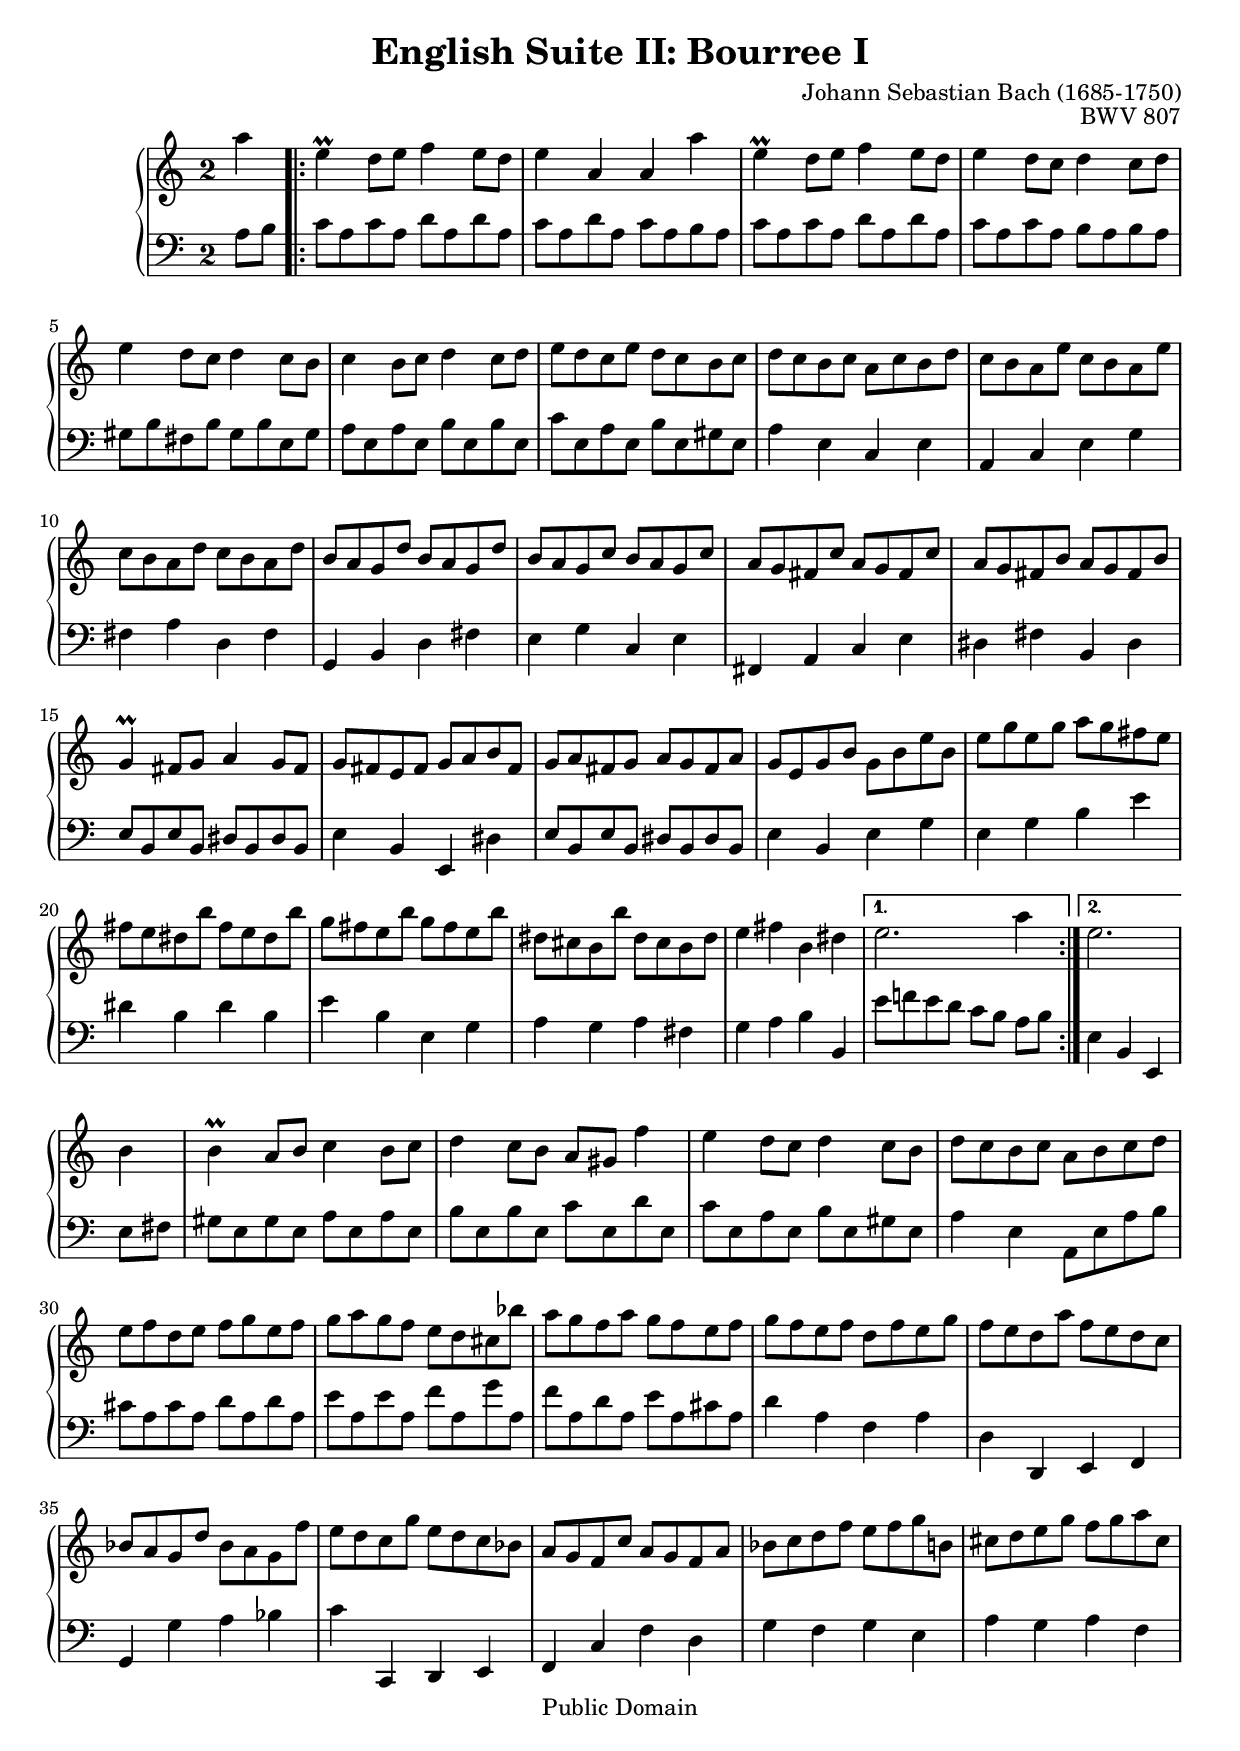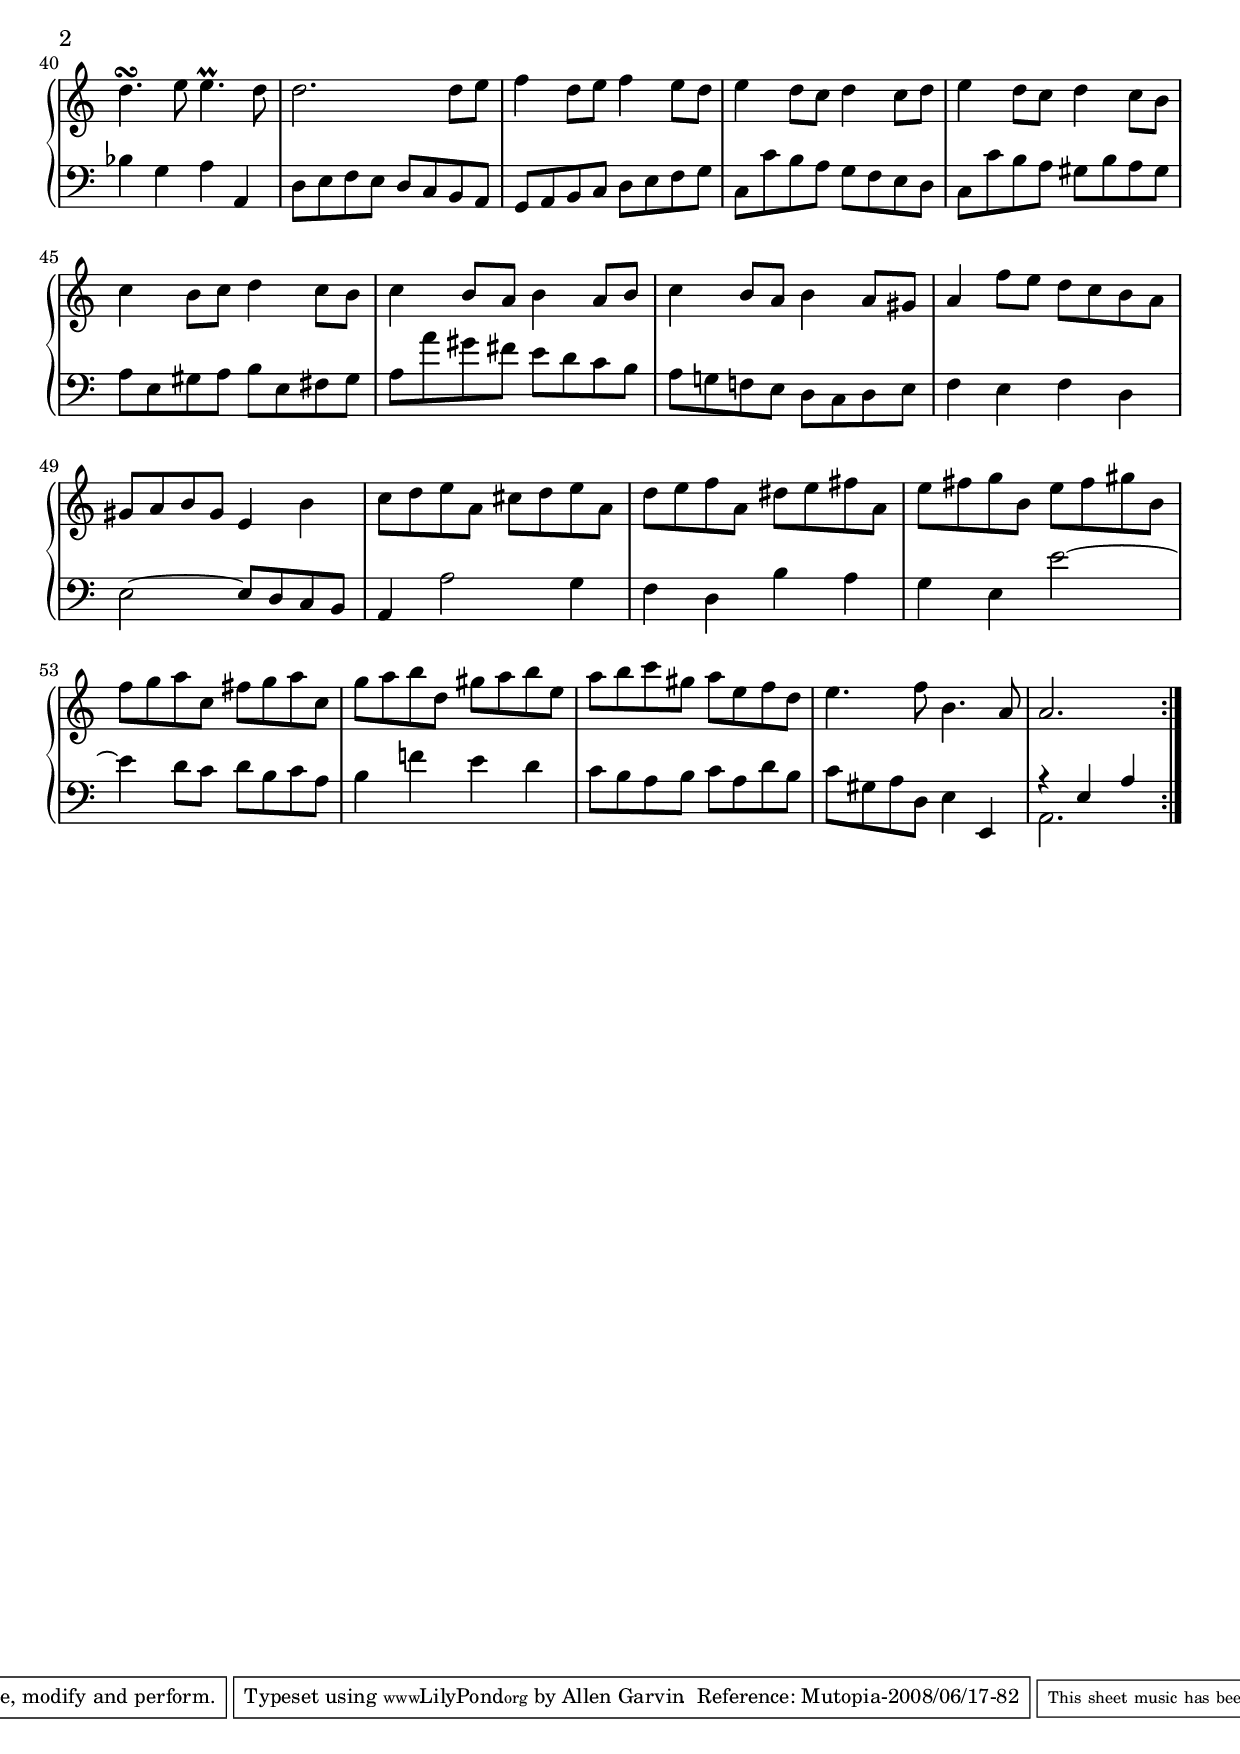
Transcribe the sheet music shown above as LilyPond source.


\include "english.ly"

\header {
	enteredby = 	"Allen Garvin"
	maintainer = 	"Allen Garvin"
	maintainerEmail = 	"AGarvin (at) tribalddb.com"
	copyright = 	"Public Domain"
	filename = 	"bach-english-suite-2-bourree-1.ly"
	title = 	"English Suite II: Bourree I"
	opus = 	"BWV 807"
	composer =	"Johann Sebastian Bach (1685-1750)"
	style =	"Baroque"
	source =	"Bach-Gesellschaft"
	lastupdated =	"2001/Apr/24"

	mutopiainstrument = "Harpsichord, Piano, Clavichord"
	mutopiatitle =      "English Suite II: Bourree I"
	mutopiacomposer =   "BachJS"
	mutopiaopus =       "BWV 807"
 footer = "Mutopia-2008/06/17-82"
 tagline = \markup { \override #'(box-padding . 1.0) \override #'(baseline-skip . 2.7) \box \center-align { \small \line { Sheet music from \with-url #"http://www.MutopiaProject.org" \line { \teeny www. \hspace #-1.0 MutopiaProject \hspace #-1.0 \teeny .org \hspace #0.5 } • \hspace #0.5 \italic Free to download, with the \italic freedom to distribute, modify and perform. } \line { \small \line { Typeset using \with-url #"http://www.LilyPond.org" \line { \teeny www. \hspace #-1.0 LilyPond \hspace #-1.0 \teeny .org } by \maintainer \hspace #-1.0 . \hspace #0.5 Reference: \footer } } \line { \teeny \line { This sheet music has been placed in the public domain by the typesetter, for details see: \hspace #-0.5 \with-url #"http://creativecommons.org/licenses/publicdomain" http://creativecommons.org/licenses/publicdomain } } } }
}

\version "2.11.46"

voiceone =  \relative c''' {
	\key a \minor
	\clef "treble"

	\override Staff.TimeSignature   #'style = #'single-digit
	\time 2/2

	\partial 4 a4 					|
	\repeat "volta" 2 {
		e\prall  d8[ e] f4  e8[ d]				| 
		e4 a, a a'						| 
		e\prall  d8[ e] f4  e8[ d] 				| 
		e4  d8[ c] d4  c8[ d]					|
		e4  d8[ c] d4  c8[ b]					|
		c4  b8[ c] d4  c8[ d] 				|
		e[ d c e]  d[ c b c]					|
		d[ c b c]  a[ c b d]					|
		c[ b a e']  c[ b a e']				| 
		c[ b a d]  c[ b a d]					| 
		b[ a g d']  b[ a g d']				|
		b[ a g c]  b[ a g c]					|
		a[ g fs c']  a[ g fs c']				|
		a[ g fs b]  a[ g fs b]				|
		g4\prall  fs8[ g] a4  g8[ fs]				|
		g[ fs e fs]  g[ a b fs] 				|
		g[ a fs g]  a[ g fs a]				|
		g[ e g b]  g[ b e b]					|
		e[ g e g]  a[ g fs e]				|
		fs[ e ds b']  fs[ e ds b'] 				|
		g[ fs e b']  g[ fs e b']				|
		ds,[ cs b b']  ds,[ cs b ds]				|
		e4 fs b, ds						| 
	}
	\alternative { { e2. a4 | } { e2. \bar "|" } } \break
	\repeat "volta" 2 {
		b4							|
		b\prall  a8[ b] c4  b8[ c]                            |
		d4  c8[ b]  a[ gs] f'4                                |
		e  d8[ c] d4  c8[ b]                                  |
		d[ c b c]  a[ b c d]                                 |
		e[ f d e]  f[ g e f]                                 |
		g[ a g f]  e[ d cs bf']                              |
		a[ g f a]  g[ f e f]                                 |
		g[ f e f]  d[ f e g]                                 |
		f[ e d a']  f[ e d c]                                |
		bf[ a g d']  bf[ a g f']                             |
		e[ d c g']  e[ d c bf]                               |
		a[ g f c']  a[ g f a]                                |
		bf[ c d f]  e[ f g b,]                               |
		cs[ d e g]  f[ g a cs,]                              |
		d4.\turn e8 e4.\prall d8                            |
		d2.  d8[ e]                                          |
		f4  d8[ e] f4  e8[ d]                                 |
		e4  d8[ c] d4  c8[ d]                                 |
		e4  d8[ c] d4  c8[ b]                                 |
		c4  b8[ c] d4  c8[ b]                                 |
		c4  b8[ a] b4  a8[ b]                                 |
		c4  b8[ a] b4  a8[ gs]                                |
		a4  f'8[ e]  d[ c b a]				|
		gs[ a b gs] e4 b'					|
		c8[ d e a,]  cs[ d e a,]				|
		d[ e f a,]  ds[ e fs a,]				|
		e'[ fs g b,]  e[ fs gs b,]				|
		f'[ g a c,]  fs[ g a c,]				|
		g'[ a b d,]  gs[ a b e,]				|
		a[ b c gs]  a[ e f d]				|
		e4. f8 b,4. a8					|
		a2.							
	}
}

voicetwo =  \relative c' {
	\key a \minor
	\clef "bass"

	\override Staff.TimeSignature   #'style = #'single-digit
	\time 2/2

	\partial 4  a8[ b] 					|
	\repeat "volta" 2 {
		c[ a c a]  d[ a d a]
		c[ a d a]  c[ a b a]
		c[ a c a]  d[ a d a]
		c[ a c a]  b[ a b a]
		gs[ b fs b]  gs[ b e, gs]
		a[ e a e]  b'[ e, b' e,]
		c'[ e, a e]  b'[ e, gs e]
		a4 e c e
		a, c e g
		fs a d, fs
		g, b d fs
		e g c, e 
		fs, a c e
		ds fs b, ds
		e8[ b e b]  ds[ b ds b]
		e4 b e, ds'
		e8[ b e b]  ds[ b ds b]
		e4 b e g
		e g b e
		ds b ds b
		e b e, g
		a g a fs
		g a b b,
	}
	\alternative { {  e'8[ f! e d]  c[ b]  a[ b] | } { e,4 b e, } }

	\repeat "volta" 2 {
		e'8[ fs]						|
		gs[ e gs e]  a[ e a e]				|
		b'[ e, b' e,]  c'[ e, d' e,]				|
		c'[ e, a e]  b'[ e, gs e]				|
		a4 e  a,8[ e' a b]					|
		cs[ a cs a]  d[ a d a]				|
		e'[ a, e' a,]  f'[ a, g' a,]				|
		f'[ a, d a]  e'[ a, cs a]				|
		d4 a f a						|
		d, d, e f						|
		g g' a bf						|
		c c,, d e						|
		f c' f d						|
		g f g e						|
		a g a f						|
		bf g a a,						|
		d8[ e f e]  d[ c b a]				|
		g[ a b c]  d[ e f g]					|
		c,[ c' b a]  g[ f e d]				|
		c[ c' b a]  gs[ b a gs]				|
		a[ e gs a]  b[ e, fs gs]				|
		a[ a' gs fs]  e[ d c b]				|
		a[ g! f! e]  d[ c d e]				|
		f4 e f d						|
		e2 ~  e8[ d c b]					|
		a4 a'2 g4						|
		f d b' a						|
		g e e'2 ~						|
		e4  d8[ c]  d[ b c a]					|
		b4 f'! e d						|
		c8[ b a b]  c[ a d b]				|
		c[ gs a d,] e4 e,					|
		<< { \voiceOne { r4 e' a } }
			{ \new Voice { << \voiceTwo a,2. >> } }
		>>	
	}
}

\score {
	\new GrandStaff << 
		\new Staff = "one" << \voiceone >>
		\new Staff = "two" << \voicetwo >>
	>>
	\layout{
	%	line-width = 18.0 \cm
	}
	\midi { \context { \Score tempoWholesPerMinute = #(ly:make-moment 92 2) } }
}
